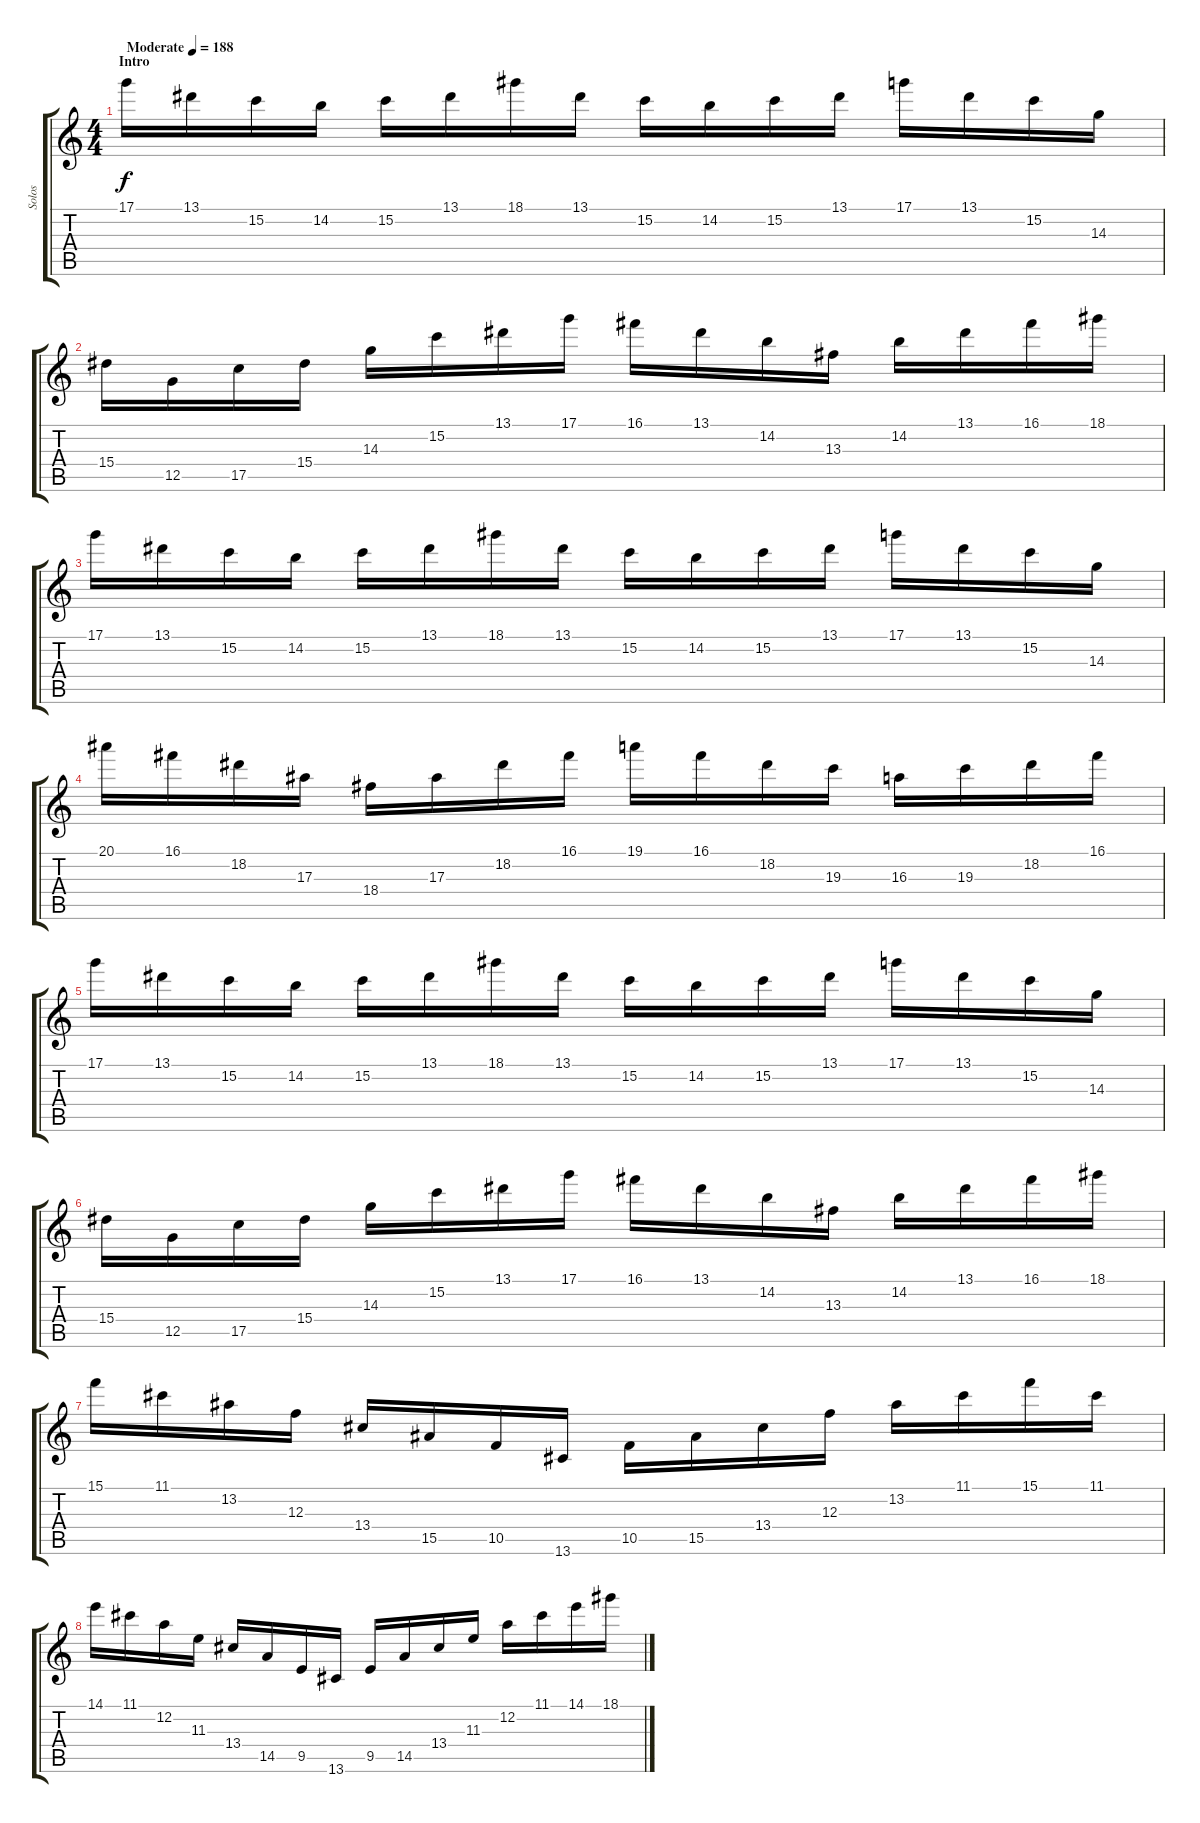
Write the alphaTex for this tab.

\track ("Solos" "Solos") {instrument distortionguitar}
\staff {score tabs}
\tuning (D4 A3 F3 C3 G2 C2) {hide}
\ts (4 4)
\section ("" "Intro")
\tempo (188 "Moderate")
\clef g2
\ks c
17.1.16{dy f instrument distortionguitar} 13.1.16 15.2.16 14.2.16 15.2.16 13.1.16 18.1.16 13.1.16 15.2.16 14.2.16 15.2.16 13.1.16 17.1.16 13.1.16 15.2.16 14.3.16 |
15.4.16 12.5.16 17.5.16 15.4.16 14.3.16 15.2.16 13.1.16 17.1.16 16.1.16 13.1.16 14.2.16 13.3.16 14.2.16 13.1.16 16.1.16 18.1.16 |
17.1.16 13.1.16 15.2.16 14.2.16 15.2.16 13.1.16 18.1.16 13.1.16 15.2.16 14.2.16 15.2.16 13.1.16 17.1.16 13.1.16 15.2.16 14.3.16 |
20.1.16 16.1.16 18.2.16 17.3.16 18.4.16 17.3.16 18.2.16 16.1.16 19.1.16 16.1.16 18.2.16 19.3.16 16.3.16 19.3.16 18.2.16 16.1.16 |
17.1.16 13.1.16 15.2.16 14.2.16 15.2.16 13.1.16 18.1.16 13.1.16 15.2.16 14.2.16 15.2.16 13.1.16 17.1.16 13.1.16 15.2.16 14.3.16 |
15.4.16 12.5.16 17.5.16 15.4.16 14.3.16 15.2.16 13.1.16 17.1.16 16.1.16 13.1.16 14.2.16 13.3.16 14.2.16 13.1.16 16.1.16 18.1.16 |
15.1.16 11.1.16 13.2.16 12.3.16 13.4.16 15.5.16 10.5.16 13.6.16 10.5.16 15.5.16 13.4.16 12.3.16 13.2.16 11.1.16 15.1.16 11.1.16 |
14.1.16 11.1.16 12.2.16 11.3.16 13.4.16 14.5.16 9.5.16 13.6.16 9.5.16 14.5.16 13.4.16 11.3.16 12.2.16 11.1.16 14.1.16 18.1.16
